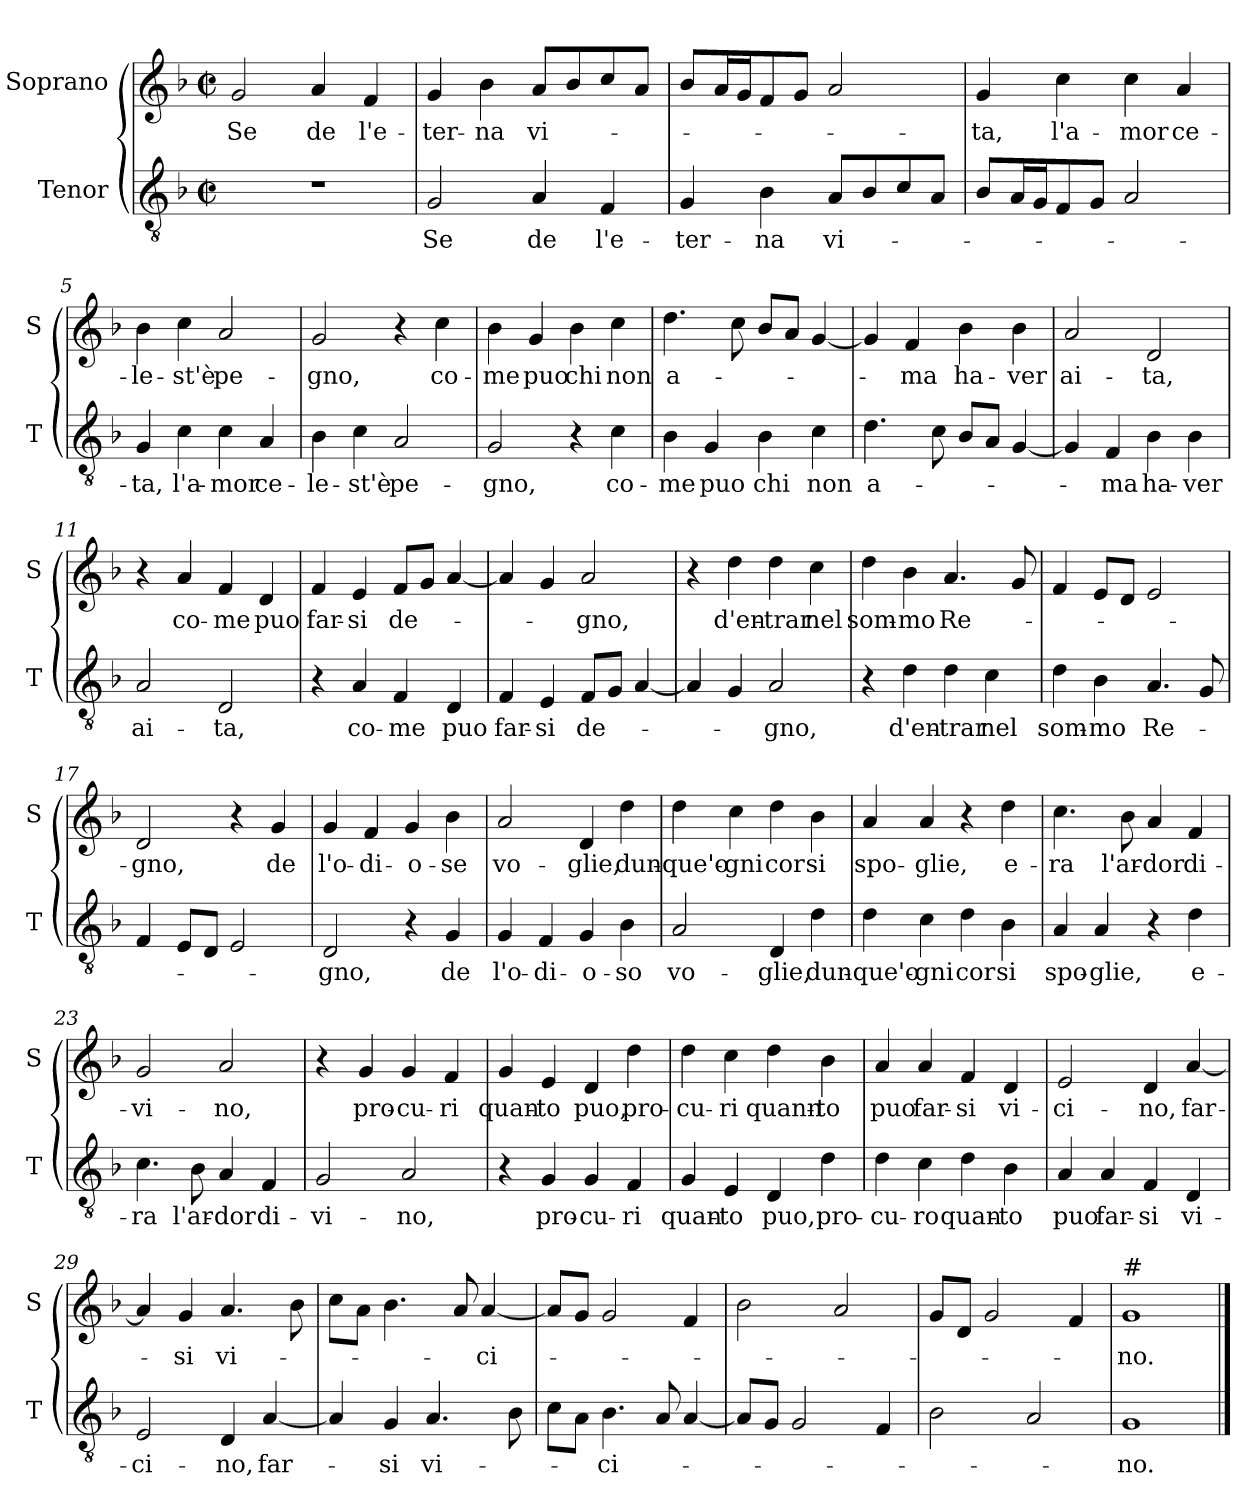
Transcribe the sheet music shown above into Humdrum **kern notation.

**kern	**text	**kern	**text
*part2	*part2	*part1	*part1
*staff2	*staff2	*staff1	*staff1
*I"Tenor	*	*I"Soprano	*
*I'T	*	*I'S	*
*clefGv2	*	*clefG2	*
*k[b-]	*	*k[b-]	*
*F:	*	*F:	*
*M2/2	*	*M2/2	*
*met(c|)	*	*met(c|)	*
=1	=1	=1	=1
!	!	!	!LO:LY:b
1r	.	2g/	Se
!	!	!	!LO:LY:b
.	.	4a/	de
!	!	!	!LO:LY:b
.	.	4f/	l'e-
=2	=2	=2	=2
!	!LO:LY:b	!	!LO:LY:b
2G/	Se	4g/	-ter-
!	!	!	!LO:LY:b
.	.	4b-\	-na
!	!LO:LY:b	!	!LO:LY:b
4A/	de	8a/L	vi-
.	.	8b-/	.
!	!LO:LY:b	!	!
4F/	l'e-	8cc/	.
.	.	8a/J	.
=3	=3	=3	=3
!	!LO:LY:b	!	!
4G/	-ter-	8b-/L	.
.	.	16a/L	.
.	.	16g/J	.
!	!LO:LY:b	!	!
4B-\	-na	8f/	.
.	.	8g/J	.
!	!LO:LY:b	!	!
8A/L	vi-	2a/	.
8B-/	.	.	.
8c/	.	.	.
8A/J	.	.	.
=4	=4	=4	=4
!	!	!	!LO:LY:b
8B-/L	.	4g/	-ta,
16A/L	.	.	.
16G/J	.	.	.
!	!	!	!LO:LY:b
8F/	.	4cc\	l'a-
8G/J	.	.	.
!	!	!	!LO:LY:b
2A/	.	4cc\	-mor
!	!	!	!LO:LY:b
.	.	4a/	ce-
!!LO:LB:g=z
=5	=5	=5	=5
!	!LO:LY:b	!	!LO:LY:b
4G/	-ta,	4b-\	-le-
!	!LO:LY:b	!	!LO:LY:b
4c\	l'a-	4cc\	-st'è
!	!LO:LY:b	!	!LO:LY:b
4c\	-mor	2a/	pe-
!	!LO:LY:b	!	!
4A/	ce-	.	.
=6	=6	=6	=6
!	!LO:LY:b	!	!LO:LY:b
4B-\	-le-	2g/	-gno,
!	!LO:LY:b	!	!
4c\	-st'è	.	.
!	!LO:LY:b	!	!
2A/	pe-	4r	.
!	!	!	!LO:LY:b
.	.	4cc\	co-
=7	=7	=7	=7
!	!LO:LY:b	!	!LO:LY:b
2G/	-gno,	4b-\	-me
!	!	!	!LO:LY:b
.	.	4g/	puo
!	!	!	!LO:LY:b
4r	.	4b-\	chi
!	!LO:LY:b	!	!LO:LY:b
4c\	co-	4cc\	non
=8	=8	=8	=8
!	!LO:LY:b	!	!LO:LY:b
4B-\	-me	4.dd\	a-
!	!LO:LY:b	!	!
4G/	puo	.	.
.	.	8cc\	.
!	!LO:LY:b	!	!
4B-\	chi	8b-/L	.
.	.	8a/J	.
!	!LO:LY:b	!	!
4c\	non	[4g/	.
!!LO:LB:g=z
=9	=9	=9	=9
!	!LO:LY:b	!	!
4.d\	a-	4g/]	.
!	!	!	!LO:LY:b
.	.	4f/	-ma
8c\	.	.	.
!	!	!	!LO:LY:b
8B-/L	.	4b-\	ha-
8A/J	.	.	.
!	!	!	!LO:LY:b
[4G/	.	4b-\	-ver
=10	=10	=10	=10
!	!	!	!LO:LY:b
4G/]	.	2a/	ai-
!	!LO:LY:b	!	!
4F/	-ma	.	.
!	!LO:LY:b	!	!LO:LY:b
4B-\	ha-	2d/	-ta,
!	!LO:LY:b	!	!
4B-\	-ver	.	.
=11	=11	=11	=11
!	!LO:LY:b	!	!
2A/	ai-	4r	.
!	!	!	!LO:LY:b
.	.	4a/	co-
!	!LO:LY:b	!	!LO:LY:b
2D/	-ta,	4f/	-me
!	!	!	!LO:LY:b
.	.	4d/	puo
=12	=12	=12	=12
!	!	!	!LO:LY:b
4r	.	4f/	far-
!	!LO:LY:b	!	!LO:LY:b
4A/	co-	4e/	-si
!	!LO:LY:b	!	!LO:LY:b
4F/	-me	8f/L	de-
.	.	8g/J	.
!	!LO:LY:b	!	!
4D/	puo	[4a/	.
!!LO:LB:g=z
=13	=13	=13	=13
!	!LO:LY:b	!	!
4F/	far-	4a/]	.
!	!LO:LY:b	!	!
4E/	-si	4g/	.
!	!LO:LY:b	!	!LO:LY:b
8F/L	de-	2a/	-gno,
8G/J	.	.	.
[4A/	.	.	.
=14	=14	=14	=14
4A/]	.	4r	.
!	!	!	!LO:LY:b
4G/	.	4dd\	d'en-
!	!LO:LY:b	!	!LO:LY:b
2A/	-gno,	4dd\	-trar
!	!	!	!LO:LY:b
.	.	4cc\	nel
=15	=15	=15	=15
!	!	!	!LO:LY:b
4r	.	4dd\	som-
!	!LO:LY:b	!	!LO:LY:b
4d\	d'en-	4b-\	-mo
!	!LO:LY:b	!	!LO:LY:b
4d\	-trar	4.a/	Re-
!	!LO:LY:b	!	!
4c\	nel	.	.
.	.	8g/	.
=16	=16	=16	=16
!	!LO:LY:b	!	!
4d\	som-	4f/	.
!	!LO:LY:b	!	!
4B-\	-mo	8e/L	.
.	.	8d/J	.
!	!LO:LY:b	!	!
4.A/	Re-	2e/	.
8G/	.	.	.
!!LO:PB:g=z
=17	=17	=17	=17
!	!	!	!LO:LY:b
4F/	.	2d/	-gno,
8E/L	.	.	.
8D/J	.	.	.
2E/	.	4r	.
!	!	!	!LO:LY:b
.	.	4g/	de
=18	=18	=18	=18
!	!LO:LY:b	!	!LO:LY:b
2D/	-gno,	4g/	l'o-
!	!	!	!LO:LY:b
.	.	4f/	-di-
!	!	!	!LO:LY:b
4r	.	4g/	-o-
!	!LO:LY:b	!	!LO:LY:b
4G/	de	4b-\	-se
=19	=19	=19	=19
!	!LO:LY:b	!	!LO:LY:b
4G/	l'o-	2a/	vo-
!	!LO:LY:b	!	!
4F/	-di-	.	.
!	!LO:LY:b	!	!LO:LY:b
4G/	-o-	4d/	-glie,
!	!LO:LY:b	!	!LO:LY:b
4B-\	-so	4dd\	dun-
=20	=20	=20	=20
!	!LO:LY:b	!	!LO:LY:b
2A/	vo-	4dd\	-que'o-
!	!	!	!LO:LY:b
.	.	4cc\	-gni
!	!LO:LY:b	!	!LO:LY:b
4D/	-glie,	4dd\	cor
!	!LO:LY:b	!	!LO:LY:b
4d\	dun-	4b-\	si
!!LO:LB:g=z
=21	=21	=21	=21
!	!LO:LY:b	!	!LO:LY:b
4d\	-que'o-	4a/	spo-
!	!LO:LY:b	!	!LO:LY:b
4c\	-gni	4a/	-glie,
!	!LO:LY:b	!	!
4d\	cor	4r	.
!	!LO:LY:b	!	!LO:LY:b
4B-\	si	4dd\	e-
=22	=22	=22	=22
!	!LO:LY:b	!	!LO:LY:b
4A/	spo-	4.cc\	-ra
!	!LO:LY:b	!	!
4A/	-glie,	.	.
!	!	!	!LO:LY:b
.	.	8b-\	l'ar-
!	!	!	!LO:LY:b
4r	.	4a/	-dor
!	!LO:LY:b	!	!LO:LY:b
4d\	e-	4f/	di-
=23	=23	=23	=23
!	!LO:LY:b	!	!LO:LY:b
4.c\	-ra	2g/	-vi-
!	!LO:LY:b	!	!
8B-\	l'ar-	.	.
!	!LO:LY:b	!	!LO:LY:b
4A/	-dor	2a/	-no,
!	!LO:LY:b	!	!
4F/	di-	.	.
=24	=24	=24	=24
!	!LO:LY:b	!	!
2G/	-vi-	4r	.
!	!	!	!LO:LY:b
.	.	4g/	pro-
!	!LO:LY:b	!	!LO:LY:b
2A/	-no,	4g/	-cu-
!	!	!	!LO:LY:b
.	.	4f/	-ri
!!LO:LB:g=z
=25	=25	=25	=25
!	!	!	!LO:LY:b
4r	.	4g/	quan-
!	!LO:LY:b	!	!LO:LY:b
4G/	pro-	4e/	-to
!	!LO:LY:b	!	!LO:LY:b
4G/	-cu-	4d/	puo,
!	!LO:LY:b	!	!LO:LY:b
4F/	-ri	4dd\	pro-
=26	=26	=26	=26
!	!LO:LY:b	!	!LO:LY:b
4G/	quan-	4dd\	-cu-
!	!LO:LY:b	!	!LO:LY:b
4E/	-to	4cc\	-ri
!	!LO:LY:b	!	!LO:LY:b
4D/	puo,	4dd\	quann-
!	!LO:LY:b	!	!LO:LY:b
4d\	pro-	4b-\	-to
=27	=27	=27	=27
!	!LO:LY:b	!	!LO:LY:b
4d\	-cu-	4a/	puo
!	!LO:LY:b	!	!LO:LY:b
4c\	-ro	4a/	far-
!	!LO:LY:b	!	!LO:LY:b
4d\	quan-	4f/	-si
!	!LO:LY:b	!	!LO:LY:b
4B-\	-to	4d/	vi-
=28	=28	=28	=28
!	!LO:LY:b	!	!LO:LY:b
4A/	puo	2e/	-ci-
!	!LO:LY:b	!	!
4A/	far-	.	.
!	!LO:LY:b	!	!LO:LY:b
4F/	-si	4d/	-no,
!	!LO:LY:b	!	!LO:LY:b
4D/	vi-	[4a/	far-
!!LO:LB:g=z
=29	=29	=29	=29
!	!LO:LY:b	!	!
2E/	-ci-	4a/]	.
!	!	!	!LO:LY:b
.	.	4g/	-si
!	!LO:LY:b	!	!LO:LY:b
4D/	-no,	4.a/	vi-
!	!LO:LY:b	!	!
[4A/	far-	.	.
.	.	8b-\	.
=30	=30	=30	=30
4A/]	.	8cc\L	.
.	.	8a\J	.
!	!LO:LY:b	!	!
4G/	-si	4.b-\	.
!	!LO:LY:b	!	!
4.A/	vi-	.	.
.	.	8a/	.
!	!	!	!LO:LY:b
.	.	[4a/	-ci-
8B-\	.	.	.
=31	=31	=31	=31
8c\L	.	8a/L]	.
8A\J	.	8g/J	.
!	!LO:LY:b	!	!
4.B-\	-ci-	2g/	.
8A/	.	.	.
[4A/	.	4f/	.
=32	=32	=32	=32
8A/L]	.	2b-\	.
8G/J	.	.	.
2G/	.	.	.
.	.	2a/	.
4F/	.	.	.
!!LO:LB:g=z
=33	=33	=33	=33
2B-\	.	8g/L	.
.	.	8d/J	.
.	.	2g/	.
2A/	.	.	.
.	.	4f/	.
=34	=34	=34	=34
!	!	!LO:TX:a:t=#	!
!	!LO:LY:b	!	!LO:LY:b
1G	-no.	1g	-no.
==	==	==	==
*-	*-	*-	*-
